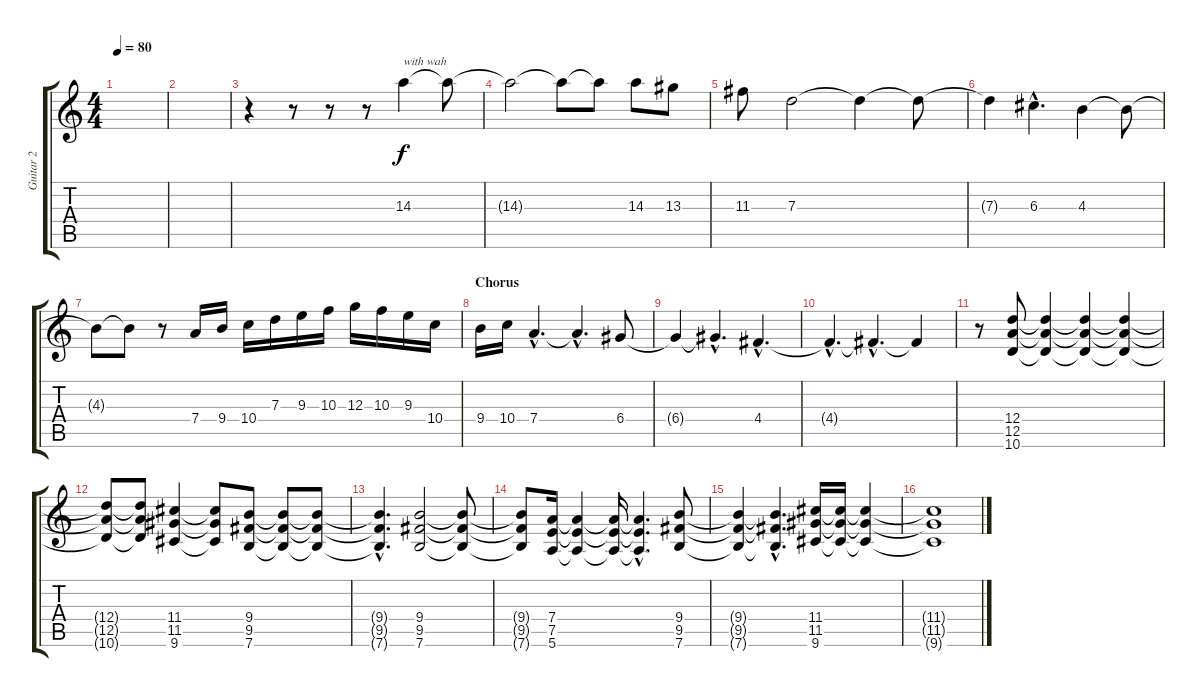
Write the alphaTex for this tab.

\track ("Guitar 2" "Guitar 2") {instrument acousticguitarsteel}
\staff {score tabs}
\tuning (E4 B3 G3 D3 A2 E2) {hide}
\ts (4 4)
\tempo 80
\clef g2
\ks c
|
|
r.4 r.8 r.8 r.8 14.3.4{txt "with wah" volume 14} 14.3{t}.8 |
14.3{t}.2{volume 14} 14.3{t}.8 14.3{t}.8 14.3.8 13.3.8 |
11.3.8 7.3.2{volume 14} 7.3{t}.4 7.3{t}.8 |
7.3{t}.4 6.3{hac}.4{d} 4.3.4 4.3{t}.8 |
4.3{t}.8{volume 7} 4.3{t}.8 r.8 7.4.16 9.4.16 10.4.16 7.3.16 9.3.16 10.3.16 12.3.16 10.3.16 9.3.16 10.4.16 |
\section ("" "Chorus")
9.4.16 10.4.16 7.4{hac}.4{d volume 7} 7.4{hac t}.4{d} 6.4.8 |
6.4{t}.4 6.4{hac t}.4{d} 4.4{hac}.4{d} |
4.4{hac t}.4{d} 4.4{hac t}.4{d} 4.4{t}.4 |
r.8{volume 10} (12.4 12.5 10.6).8 (12.4{t} 12.5{t} 10.6{t}).4 (12.4{t} 12.5{t} 10.6{t}).4 (12.4{t} 12.5{t} 10.6{t}).4 |
(12.4{t} 12.5{t} 10.6{t}).8 (12.4{t} 12.5{t} 10.6{t}).8 (11.4 11.5 9.6).4 (11.4{t} 11.5{t} 9.6{t}).8 (9.4 9.5 7.6).8 (9.4{t} 9.5{t} 7.6{t}).8 (9.4{t} 9.5{t} 7.6{t}).8 |
(9.4{hac t} 9.5{hac t} 7.6{hac t}).4{d} (9.4 9.5 7.6).2 (9.4{t} 9.5{t} 7.6{t}).8 |
(9.4{t} 9.5{t} 7.6{t}).8 (7.4 7.5 5.6).16 (7.4{t} 7.5{t} 5.6{t}).4 (7.4{t} 7.5{t} 5.6{t}).16 (7.4{hac t} 7.5{hac t} 5.6{hac t}).4{d} (9.4 9.5 7.6).8 |
(9.4{t} 9.5{t} 7.6{t}).4 (9.4{hac t} 9.5{hac t} 7.6{hac t}).4{d} (11.4 11.5 9.6).16 (11.4{t} 11.5{t} 9.6{t}).16 (11.4{t} 11.5{t} 9.6{t}).4 |
(11.4{t} 11.5{t} 9.6{t}).1
